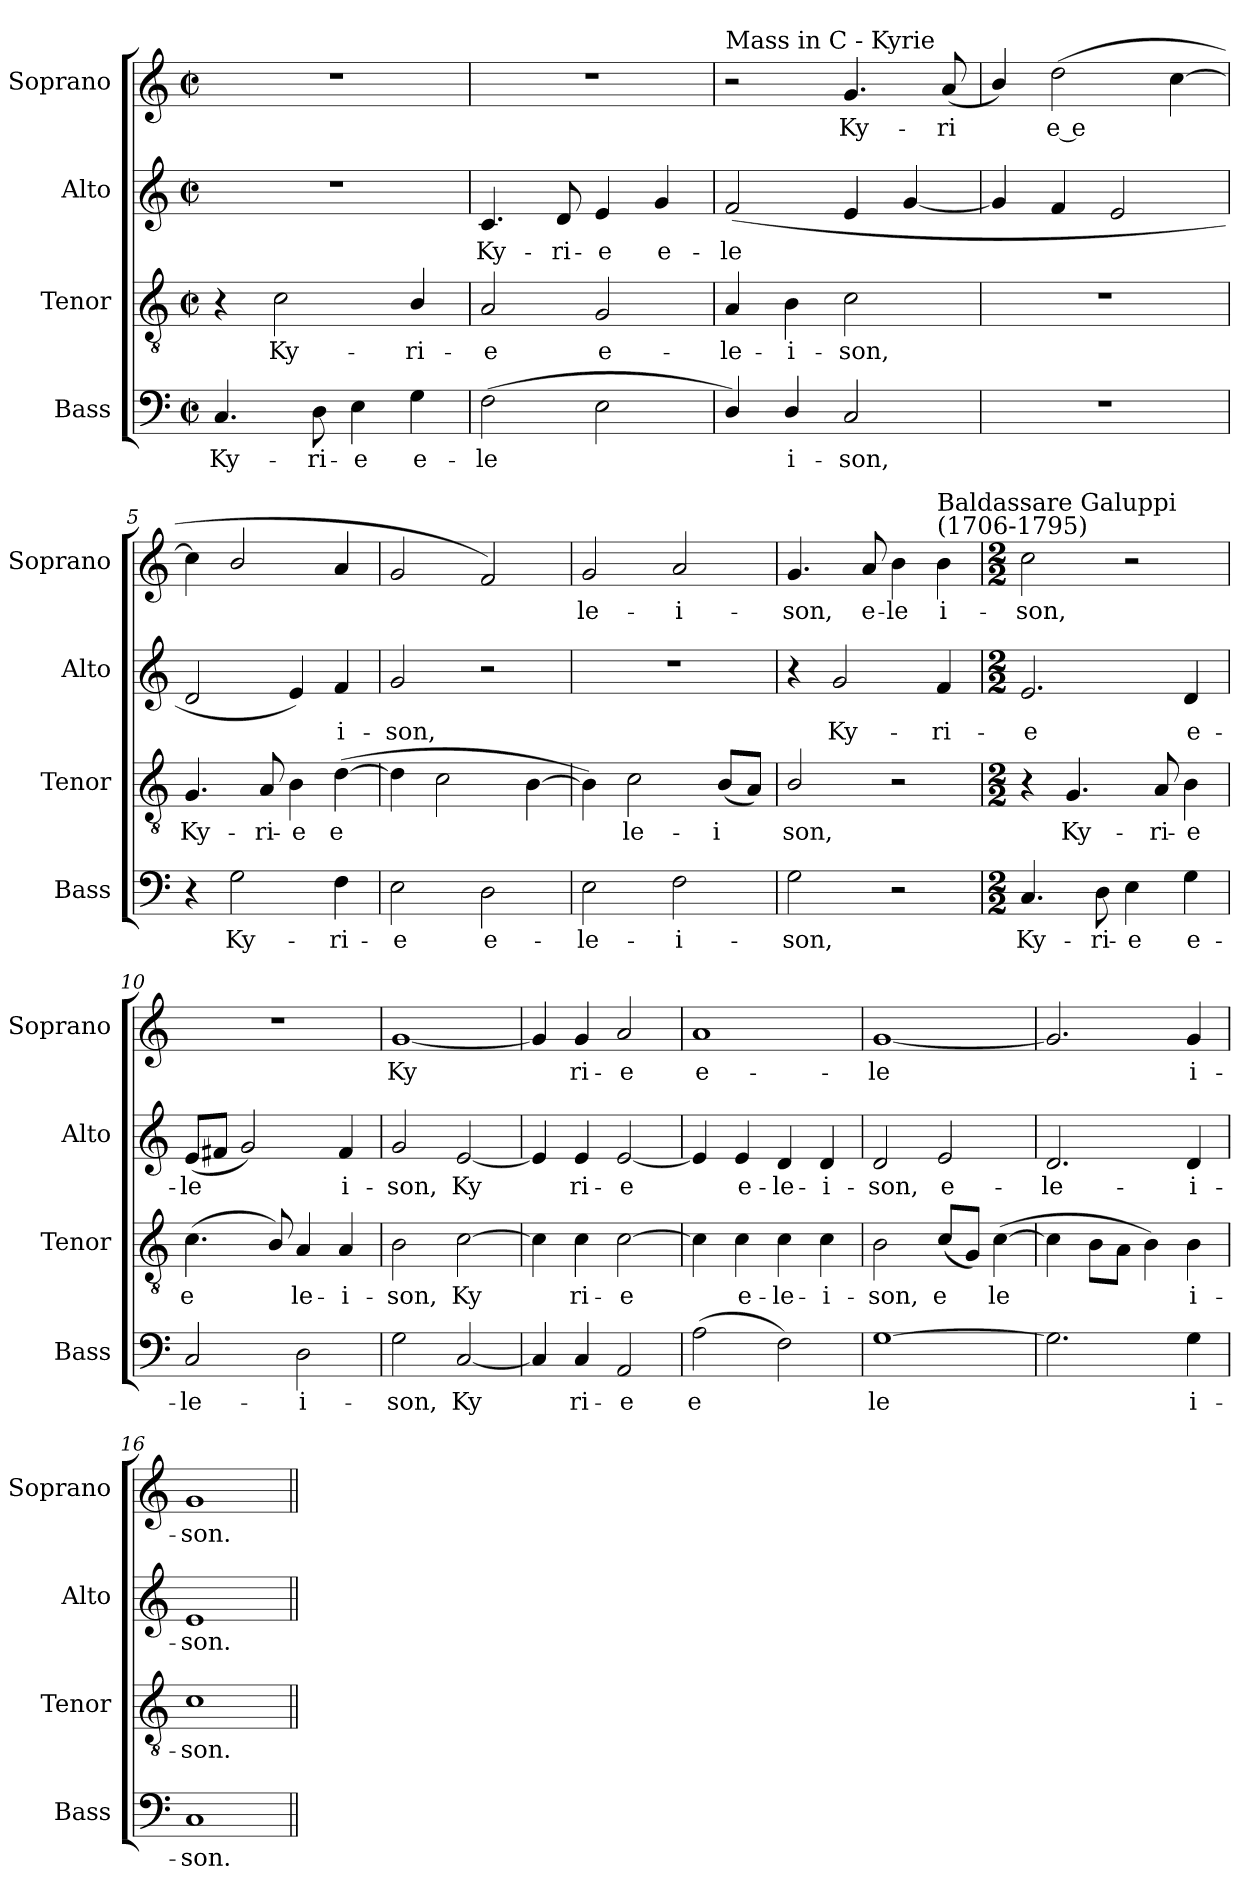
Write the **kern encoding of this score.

**kern	**text	**kern	**text	**kern	**text	**kern	**text
*part4	*part4	*part3	*part3	*part2	*part2	*part1	*part1
*staff4	*staff4	*staff3	*staff3	*staff2	*staff2	*staff1	*staff1
*I"Bass	*	*I"Tenor	*	*I"Alto	*	*I"Soprano	*
*I'Bass	*	*I'Tenor	*	*I'Alto	*	*I'Soprano	*
*clefF4	*	*clefGv2	*	*clefG2	*	*clefG2	*
*k[]	*	*k[]	*	*k[]	*	*k[]	*
*C:	*	*C:	*	*C:	*	*C:	*
*M2/2	*	*M2/2	*	*M2/2	*	*M2/2	*
*met(c|)	*	*met(c|)	*	*met(c|)	*	*met(c|)	*
=1	=1	=1	=1	=1	=1	=1	=1
!	!LO:LY:b	!	!	!	!	!	!
4.C/	Ky-	4r	.	1r	.	1r	.
!	!	!	!LO:LY:b	!	!	!	!
.	.	2c\	Ky-	.	.	.	.
!	!LO:LY:b	!	!	!	!	!	!
8D\	-ri-	.	.	.	.	.	.
!	!LO:LY:b	!	!	!	!	!	!
4E\	-e	.	.	.	.	.	.
!	!LO:LY:b	!	!LO:LY:b	!	!	!	!
4G\	e-	4B/	-ri-	.	.	.	.
=2	=2	=2	=2	=2	=2	=2	=2
!	!LO:LY:b	!	!LO:LY:b	!	!LO:LY:b	!	!
(>2F\	-le­	2A/	-e	4.c/	Ky-	1r	.
!	!	!	!	!	!LO:LY:b	!	!
.	.	.	.	8d/	-ri-	.	.
!	!	!	!LO:LY:b	!	!LO:LY:b	!	!
2E\	.	2G/	e-	4e/	-e	.	.
!	!	!	!	!	!LO:LY:b	!	!
.	.	.	.	4g/	e-	.	.
=3	=3	=3	=3	=3	=3	=3	=3
!	!	!	!	!	!	!LO:TX:a:t=Mass in C - Kyrie	!
!	!	!	!LO:LY:b	!	!LO:LY:b	!	!
4D/)	.	4A/	-le-	(<2f/	-le­	2r	.
!	!LO:LY:b	!	!LO:LY:b	!	!	!	!
4D/	i-	4B\	-i-	.	.	.	.
!	!LO:LY:b	!	!LO:LY:b	!	!	!	!LO:LY:b
2C/	-son,	2c\	-son,	4e/	.	4.g/	Ky-
.	.	.	.	[4g/	.	.	.
!	!	!	!	!	!	!	!LO:LY:b
.	.	.	.	.	.	(<8a/	-ri­
=4	=4	=4	=4	=4	=4	=4	=4
1r	.	1r	.	4g/]	.	4b/)	.
!	!	!	!	!	!	!	!LO:LY:b
.	.	.	.	4f/	.	(>2dd\	e e­
.	.	.	.	2e/	.	.	.
.	.	.	.	.	.	[4cc\	.
=5	=5	=5	=5	=5	=5	=5	=5
!	!	!	!LO:LY:b	!	!	!	!
4r	.	4.G/	Ky-	2d/	.	4cc\]	.
!	!LO:LY:b	!	!	!	!	!	!
2G\	Ky-	.	.	.	.	2b/	.
!	!	!	!LO:LY:b	!	!	!	!
.	.	8A/	-ri-	.	.	.	.
!	!	!	!LO:LY:b	!	!	!	!
.	.	4B\	-e	4e/)	.	.	.
!	!LO:LY:b	!	!LO:LY:b	!	!LO:LY:b	!	!
4F\	-ri-	(>[4d\	e­	4f/	i-	4a/	.
=6	=6	=6	=6	=6	=6	=6	=6
!	!LO:LY:b	!	!	!	!LO:LY:b	!	!
2E\	-e	4d\]	.	2g/	-son,	2g/	.
.	.	2c\	.	.	.	.	.
!	!LO:LY:b	!	!	!	!	!	!
2D\	e-	.	.	2r	.	2f/)	.
.	.	[4B\	.	.	.	.	.
=7	=7	=7	=7	=7	=7	=7	=7
!	!LO:LY:b	!	!	!	!	!	!LO:LY:b
2E\	-le-	4B\])	.	1r	.	2g/	le-
!	!	!	!LO:LY:b	!	!	!	!
.	.	2c\	le-	.	.	.	.
!	!LO:LY:b	!	!	!	!	!	!LO:LY:b
2F\	-i-	.	.	.	.	2a/	-i-
!	!	!	!LO:LY:b	!	!	!	!
.	.	(<8B/L	-i­	.	.	.	.
.	.	8A/J)	.	.	.	.	.
=8	=8	=8	=8	=8	=8	=8	=8
!	!LO:LY:b	!	!LO:LY:b	!	!	!	!LO:LY:b
2G\	-son,	2B/	son,	4r	.	4.g/	-son,
!	!	!	!	!	!LO:LY:b	!	!
.	.	.	.	2g/	Ky-	.	.
!	!	!	!	!	!	!	!LO:LY:b
.	.	.	.	.	.	8a/	e-
!	!	!	!	!	!	!	!LO:LY:b
2r	.	2r	.	.	.	4b\	-le­
!	!	!	!	!	!	!LO:TX:a:t=Baldassare Galuppi\n(1706-1795)	!
!	!	!	!	!	!LO:LY:b	!	!LO:LY:b
.	.	.	.	4f/	-ri-	4b\	i-
!!LO:LB:g=z
=9	=9	=9	=9	=9	=9	=9	=9
*M2/2	*	*M2/2	*	*M2/2	*	*M2/2	*
!	!LO:LY:b	!	!	!	!LO:LY:b	!	!LO:LY:b
4.C/	Ky-	4r	.	2.e/	-e	2cc\	-son,
!	!	!	!LO:LY:b	!	!	!	!
.	.	4.G/	Ky-	.	.	.	.
!	!LO:LY:b	!	!	!	!	!	!
8D\	-ri-	.	.	.	.	.	.
!	!LO:LY:b	!	!	!	!	!	!
4E\	-e	.	.	.	.	2r	.
!	!	!	!LO:LY:b	!	!	!	!
.	.	8A/	-ri-	.	.	.	.
!	!LO:LY:b	!	!LO:LY:b	!	!LO:LY:b	!	!
4G\	e-	4B\	-e	4d/	e-	.	.
=10	=10	=10	=10	=10	=10	=10	=10
!	!LO:LY:b	!	!LO:LY:b	!	!LO:LY:b	!	!
2C/	-le-	(<4.c\	e­	(<8e/L	-le­	1r	.
.	.	.	.	8f#X/J	.	.	.
.	.	.	.	2g/)	.	.	.
.	.	8B/)	.	.	.	.	.
!	!LO:LY:b	!	!LO:LY:b	!	!	!	!
2D\	-i-	4A/	le-	.	.	.	.
!	!	!	!LO:LY:b	!	!LO:LY:b	!	!
.	.	4A/	-i-	4f#/	i-	.	.
=11	=11	=11	=11	=11	=11	=11	=11
!	!LO:LY:b	!	!LO:LY:b	!	!LO:LY:b	!	!LO:LY:b
2G\	-son,	2B\	-son,	2g/	-son,	[1g	Ky­
!	!LO:LY:b	!	!LO:LY:b	!	!LO:LY:b	!	!
[2C/	Ky­	[2c\	Ky­	[2e/	Ky­	.	.
=12	=12	=12	=12	=12	=12	=12	=12
4C/]	.	4c\]	.	4e/]	.	4g/]	.
!	!LO:LY:b	!	!LO:LY:b	!	!LO:LY:b	!	!LO:LY:b
4C/	ri-	4c\	ri-	4e/	ri-	4g/	ri-
!	!LO:LY:b	!	!LO:LY:b	!	!LO:LY:b	!	!LO:LY:b
2AA/	-e	[2c\	-e	[2e/	-e	2a/	-e
=13	=13	=13	=13	=13	=13	=13	=13
!	!LO:LY:b	!	!	!	!	!	!LO:LY:b
(>2A\	e­	4c\]	.	4e/]	.	1a	e-
!	!	!	!LO:LY:b	!	!LO:LY:b	!	!
.	.	4c\	e-	4e/	e-	.	.
!	!	!	!LO:LY:b	!	!LO:LY:b	!	!
2F\)	.	4c\	-le-	4d/	-le-	.	.
!	!	!	!LO:LY:b	!	!LO:LY:b	!	!
.	.	4c\	-i-	4d/	-i-	.	.
=14	=14	=14	=14	=14	=14	=14	=14
!	!LO:LY:b	!	!LO:LY:b	!	!LO:LY:b	!	!LO:LY:b
[1G	le­	2B\	-son,	2d/	-son,	[1g	-le­
!	!	!	!LO:LY:b	!	!LO:LY:b	!	!
.	.	(<8c/L	e­	2e/	e-	.	.
.	.	8G/J)	.	.	.	.	.
!	!	!	!LO:LY:b	!	!	!	!
.	.	(>[4c\	le­	.	.	.	.
=15	=15	=15	=15	=15	=15	=15	=15
!	!	!	!	!	!LO:LY:b	!	!
2.G\]	.	4c\]	.	2.d/	-le-	2.g/]	.
.	.	8B\L	.	.	.	.	.
.	.	8A\J	.	.	.	.	.
.	.	4B\)	.	.	.	.	.
!	!LO:LY:b	!	!LO:LY:b	!	!LO:LY:b	!	!LO:LY:b
4G\	i-	4B\	i-	4d/	-i-	4g/	i-
=16	=16	=16	=16	=16	=16	=16	=16
!	!LO:LY:b	!	!LO:LY:b	!	!LO:LY:b	!	!LO:LY:b
1C	-son.	1c	-son.	1e	-son.	1g	-son.
=||	=||	=||	=||	=||	=||	=||	=||
*-	*-	*-	*-	*-	*-	*-	*-
